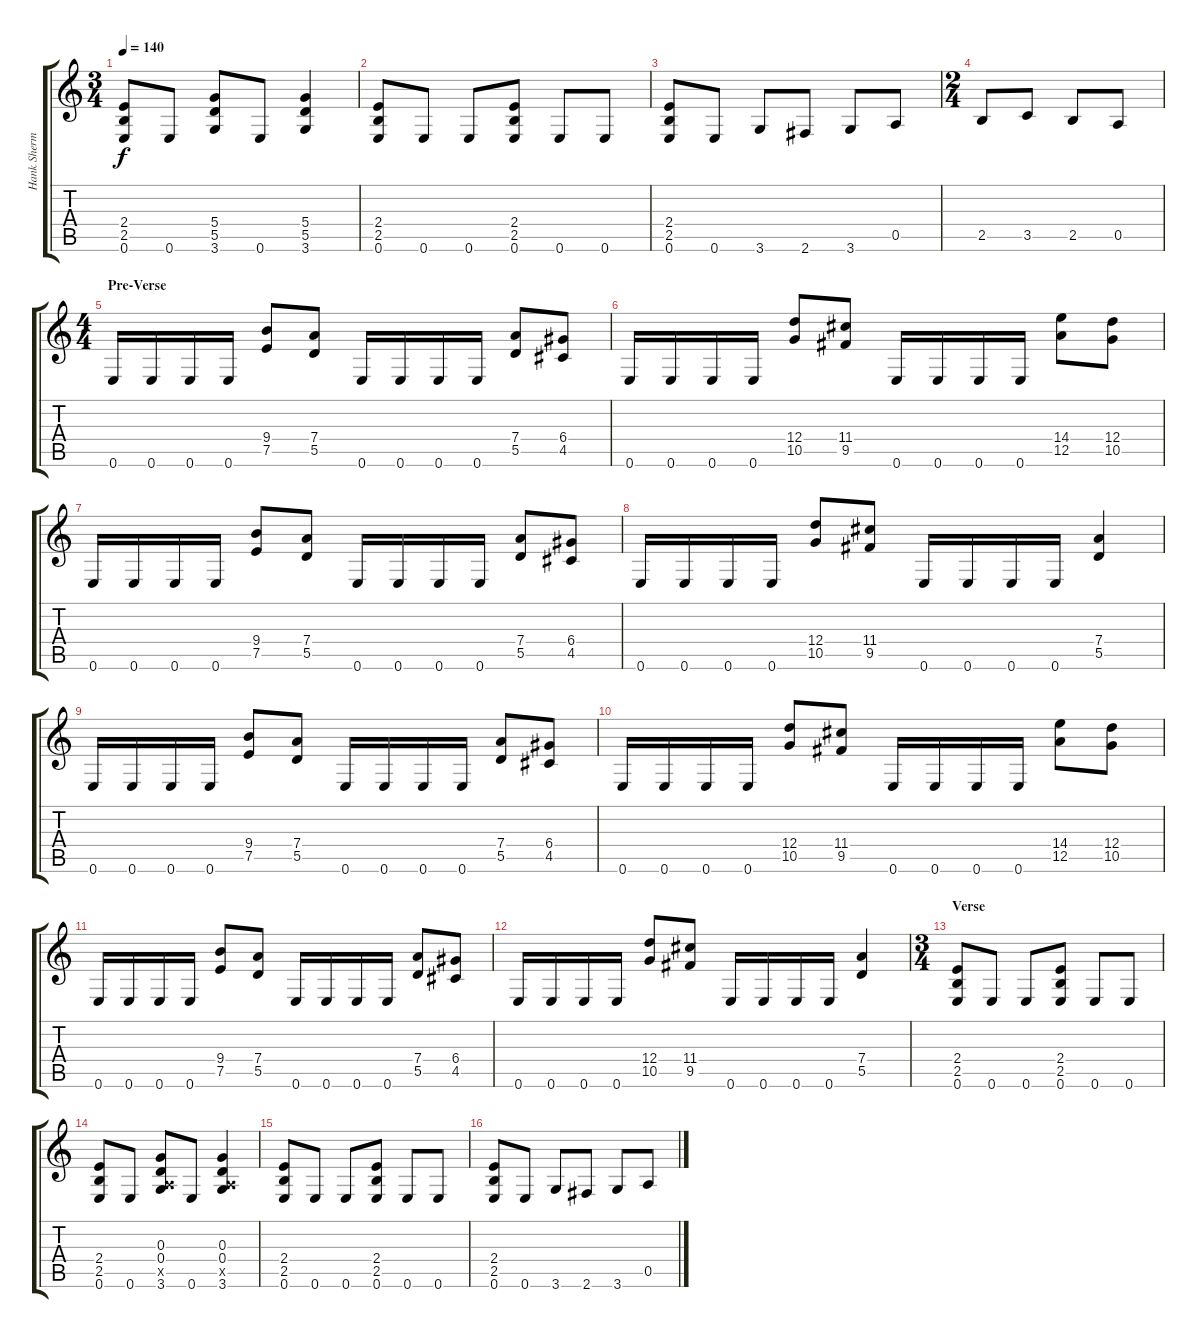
\track ("Hank Shermann" "Hank Sherm") {instrument distortionguitar}
\staff {score tabs}
\tuning (E4 B3 G3 D3 A2 E2) {hide}
\ts (3 4)
\tempo 140
\clef g2
\ks c
(2.4 2.5 0.6).8{dy f} 0.6.8 (5.4 5.5 3.6).8 0.6.8 (5.4 5.5 3.6).4 |
(2.4 2.5 0.6).8 0.6.8 0.6.8 (2.4 2.5 0.6).8 0.6.8 0.6.8 |
(2.4 2.5 0.6).8 0.6.8 3.6.8 2.6.8 3.6.8 0.5.8 |
\ts (2 4)
2.5.8 3.5.8 2.5.8 0.5.8 |
\ts (4 4)
\section ("" "Pre-Verse")
0.6.16 0.6.16 0.6.16 0.6.16 (9.4 7.5).8 (7.4 5.5).8 0.6.16 0.6.16 0.6.16 0.6.16 (7.4 5.5).8 (6.4 4.5).8 |
0.6.16 0.6.16 0.6.16 0.6.16 (12.4 10.5).8 (11.4 9.5).8 0.6.16 0.6.16 0.6.16 0.6.16 (14.4 12.5).8 (12.4 10.5).8 |
0.6.16 0.6.16 0.6.16 0.6.16 (9.4 7.5).8 (7.4 5.5).8 0.6.16 0.6.16 0.6.16 0.6.16 (7.4 5.5).8 (6.4 4.5).8 |
0.6.16 0.6.16 0.6.16 0.6.16 (12.4 10.5).8 (11.4 9.5).8 0.6.16 0.6.16 0.6.16 0.6.16 (7.4 5.5).4 |
0.6.16 0.6.16 0.6.16 0.6.16 (9.4 7.5).8 (7.4 5.5).8 0.6.16 0.6.16 0.6.16 0.6.16 (7.4 5.5).8 (6.4 4.5).8 |
0.6.16 0.6.16 0.6.16 0.6.16 (12.4 10.5).8 (11.4 9.5).8 0.6.16 0.6.16 0.6.16 0.6.16 (14.4 12.5).8 (12.4 10.5).8 |
0.6.16 0.6.16 0.6.16 0.6.16 (9.4 7.5).8 (7.4 5.5).8 0.6.16 0.6.16 0.6.16 0.6.16 (7.4 5.5).8 (6.4 4.5).8 |
0.6.16 0.6.16 0.6.16 0.6.16 (12.4 10.5).8 (11.4 9.5).8 0.6.16 0.6.16 0.6.16 0.6.16 (7.4 5.5).4 |
\ts (3 4)
\section ("" "Verse")
(2.4 2.5 0.6).8 0.6.8 0.6.8 (2.4 2.5 0.6).8 0.6.8 0.6.8 |
(2.4 2.5 0.6).8 0.6.8 (0.3 0.4 0.5{x} 3.6).8 0.6.8 (0.3 0.4 0.5{x} 3.6).4 |
(2.4 2.5 0.6).8 0.6.8 0.6.8 (2.4 2.5 0.6).8 0.6.8 0.6.8 |
(2.4 2.5 0.6).8 0.6.8 3.6.8 2.6.8 3.6.8 0.5.8
